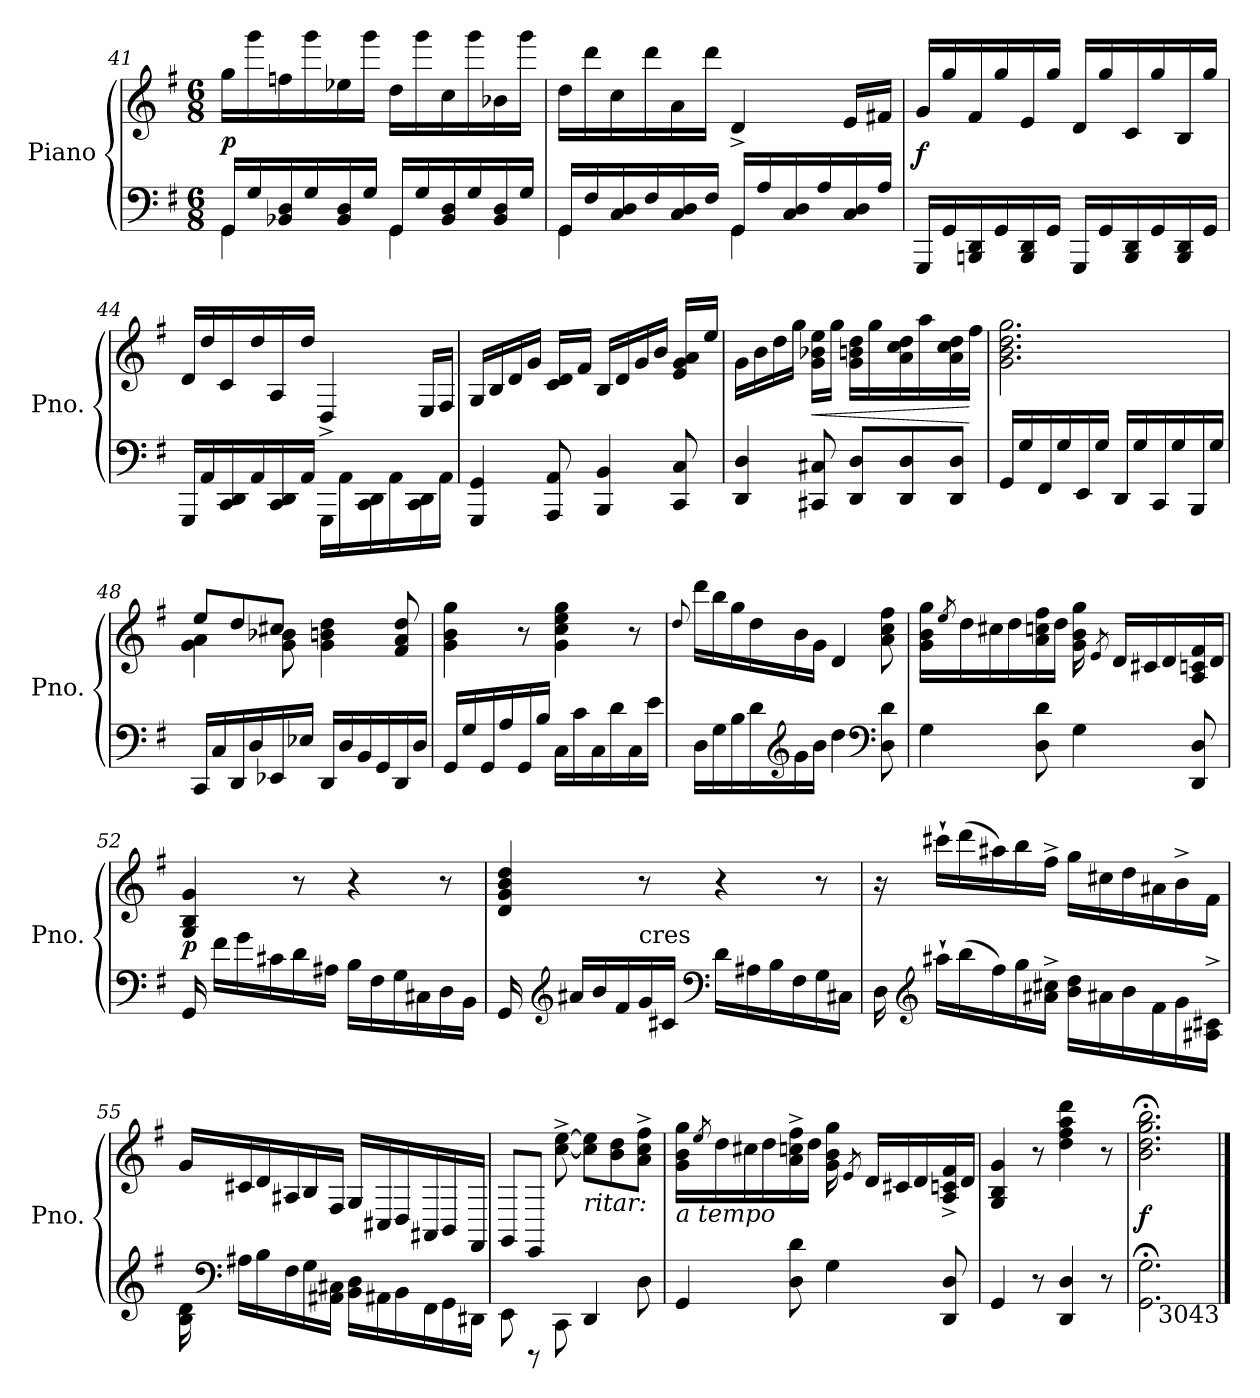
**kern	**kern	**dynam
*part1	*part1	*part1
*staff2	*staff1	*staff1/2
*I"Piano	*	*
*I'Pno.	*	*
*clefF4	*clefG2	*
*k[f#]	*k[f#]	*
*G:	*G:	*
*M6/8	*M6/8	*
=41	=41	=41
*^	*	*
16GG/LL	4GG\	16gg\LL	p
16G/	.	16ggg\	.
16BB-X/ 16D/	.	16ffn\	.
16G/	.	16ggg\	.
16BB-/ 16D/	8ryy	16ee-X\	.
16G/JJ	.	16ggg\JJ	.
16GG/LL	4GG\	16dd\LL	.
16G/	.	16ggg\	.
16BB-/ 16D/	.	16cc\	.
16G/	.	16ggg\	.
16BB-/ 16D/	8ryy	16b-X\	.
16G/JJ	.	16ggg\JJ	.
=42	=42	=42	=42
16GG/LL	4GG\	16dd\LL	.
16F#/	.	16ddd\	.
16C/ 16D/	.	16cc\	.
16F#/	.	16ddd\	.
16C/ 16D/	8ryy	16a\	.
16F#/JJ	.	16ddd\JJ	.
16GG/LL	4GG\	4d^/	.
16A/	.	.	.
16C/ 16D/	.	.	.
16A/	.	.	.
16C/ 16D/	8ryy	16e/LL	.
16A/JJ	.	16f#X/JJ	.
*v	*v	*	*
=43	=43	=43
16GGG/LL	16g/LL	f
16GG/	16gg/	.
16BBBn/ 16DD/	16f#/	.
16GG/	16gg/	.
16BBB/ 16DD/	16e/	.
16GG/JJ	16gg/JJ	.
16GGG/LL	16d/LL	.
16GG/	16gg/	.
16BBB/ 16DD/	16c/	.
16GG/	16gg/	.
16BBB/ 16DD/	16B/	.
16GG/JJ	16gg/JJ	.
=44	=44	=44
16GGG/LL	16d/LL	.
16AA/	16dd/	.
16CC/ 16DD/	16c/	.
16AA/	16dd/	.
16CC/ 16DD/	16A/	.
16AA/JJ	16dd/JJ	.
16GGG\LL	4D^>/	.
16AA\	.	.
16CC\ 16DD\	.	.
16AA\	.	.
16CC\ 16DD\	16E/LL	.
16AA\JJ	16F#/JJ	.
=45	=45	=45
4GGG/ 4GG/	16G/LL	.
.	16B/	.
.	16d/	.
.	16g/JJ	.
8AAA/ 8AA/	16c/ 16d/LL	.
.	16f#/JJ	.
4BBB/ 4BB/	16B/LL	.
.	16d/	.
.	16g/	.
.	16b/JJ	.
8CC/ 8C/	16e/ 16g/ 16a/LL	.
.	16ee/JJ	.
=46	=46	=46
4DD/ 4D/	16g\LL	.
.	16b\	.
.	16dd\	.
.	16gg\JJ	.
8CC#X/ 8C#X/	16g\ 16b-X\ 16ee\LL	<
.	16gg\JJ	.
8DD/ 8D/L	16g\ 16bn\ 16dd\LL	.
.	16gg\	.
8DD/ 8D/	16a\ 16cc\ 16dd\	.
.	16aa\	.
8DD/ 8D/J	16a\ 16cc\ 16dd\	.
.	16ff#\JJ	[
=47	=47	=47
16GG/LL	2.g\ 2.b\ 2.dd\ 2.gg\	.
16G/	.	.
16FF#/	.	.
16G/	.	.
16EE/	.	.
16G/JJ	.	.
16DD/LL	.	.
16G/	.	.
16CC/	.	.
16G/	.	.
16BBB/	.	.
16G/JJ	.	.
=48	=48	=48
*	*^	*
16CC/LL	8ee/L	4g\ 4a\	.
16C/	.	.	.
16DD/	8dd/	.	.
16D/	.	.	.
16EE-X/	8cc#X/J	8g\ 8b-X\	.
16E-X/JJ	.	.	.
16DD/LL	4g\ 4bn\ 4dd\	4.ryy	.
16D/	.	.	.
16BB/	.	.	.
16GG/	.	.	.
16DD/	8f#/ 8a/ 8dd/	.	.
16D/JJ	.	.	.
*	*v	*v	*
=49	=49	=49
16GG/LL	4g\ 4b\ 4gg\	.
16G/	.	.
16GG/	.	.
16A\	.	.
16GG/	8r	.
16B/JJ	.	.
16C\LL	4g\ 4cc\ 4ee\ 4gg\	.
16c\	.	.
16C\	.	.
16d\	.	.
16C\	8r	.
16e\JJ	.	.
=50	=50	=50
.	8qqdd/	.
16D\LL	16ddd\LL	.
16G\	16bb\	.
16B\	16gg\	.
16d\	16dd\	.
*clefG2	*	*
16g\	16b\	.
16b\JJ	16g\JJ	.
4dd\	4d/	.
*clefF4	*	*
8D\ 8d\	8a\ 8cc\ 8ff#\	.
=51	=51	=51
4G\	16g\ 16b\ 16gg\LL	.
.	8qee/	.
.	16dd\	.
.	16cc#X\	.
.	16dd\	.
8D\ 8d\	16a\ 16ccn\ 16ff#\	.
.	16dd\JJ	.
4G\	16g\ 16b\ 16gg\	.
.	8qe/	.
.	16d/LL	.
.	16c#X/	.
.	16d/	.
8DD/ 8D/	16A/ 16cn/ 16f#/	.
.	16d/JJ	.
=52	=52	=52
16GG/	4G/ 4B/ 4g/	p
16f#\LL	.	.
16g\	.	.
16c#X\	.	.
16d\	8r	.
16A#X\JJ	.	.
16B\LL	4r	.
16F#\	.	.
16G\	.	.
16C#X\	.	.
16D\	8r	.
16BB\JJ	.	.
=53	=53	=53
16GG/	4d/ 4g/ 4b/ 4dd/	.
*clefG2	*	*
16a#X/LL	.	.
16b/	.	.
16f#/	.	.
!	!LO:TX:c:t=cres	!
16g/	8r	.
16c#X/JJ	.	.
*clefF4	*	*
16d\LL	4r	.
16A#X\	.	.
16B\	.	.
16F#\	.	.
16G\	8r	.
16C#X\JJ	.	.
=54	=54	=54
16D\	16r	.
*clefG2	*	*
16aa#X`\LL	16ccc#X`\LL	.
(16bb\	(16ddd\	.
16ff#\)	16aa#X\)	.
16gg\	16bb\	.
16a#X^\ 16cc#X^\JJ	16ff#^\JJ	.
16b\ 16dd\LL	16gg\LL	.
16a#X\	16cc#X\	.
16b\	16dd\	.
16f#\	16a#X\	.
16g\	16b^\	.
16A#X^\ 16c#X^\JJ	16f#\JJ	.
=55	=55	=55
16B\ 16d\	16g/LL	.
*clefF4	*	*
16A#X\LL	16c#X/	.
16B\	16d/	.
16F#\	16A#X/	.
16G\	16B/	.
16AA#X\ 16C#X\JJ	16F#/JJ	.
16BB\ 16D\LL	16G/LL	.
16AA#X\	16C#X/	.
16BB\	16D/	.
16FF#\	16AA#X/	.
16GG\	16BB/	.
16DD#X\JJ	16FF#/JJ	.
=56	=56	=56
8EE\	8GG/L	.
8rDDD	8EE/J	.
8CC\	[8cc^\ [8ee^\	.
!	!LO:TX:b:i:t=ritar&colon;	!
4DD/	8cc]\ 8ee]\L	.
.	8b\ 8dd\	.
8D\	8a^\ 8cc^\ 8ff#^\J	.
=57	=57	=57
!	!LO:TX:b:i:t=a tempo	!
4GG/	16g\ 16b\ 16gg\LL	.
.	8qee/	.
.	16dd\	.
.	16cc#X\	.
.	16dd\	.
8D\ 8d\	16a^\ 16ccn^\ 16ff#^\	.
.	16dd\JJ	.
4G\	16g\ 16b\ 16gg\	.
.	8qe/	.
.	16d/LL	.
.	16c#X/	.
.	16d/	.
8DD/ 8D/	16A^>/ 16cn^>/ 16f#^>/	.
.	16d/JJ	.
=58	=58	=58
4GG/	4G/ 4B/ 4g/	.
8r	8r	.
4DD/ 4D/	4dd\ 4ff#\ 4aa\ 4ddd\	.
8r	8r	.
=59	=59	=59
2.GG;<\ 2.G;<\	2.b;\ 2.dd;\ 2.gg;\ 2.bb;\	f
!LO:TX:b:t=3043	!	!
==	==	==
*-	*-	*-
